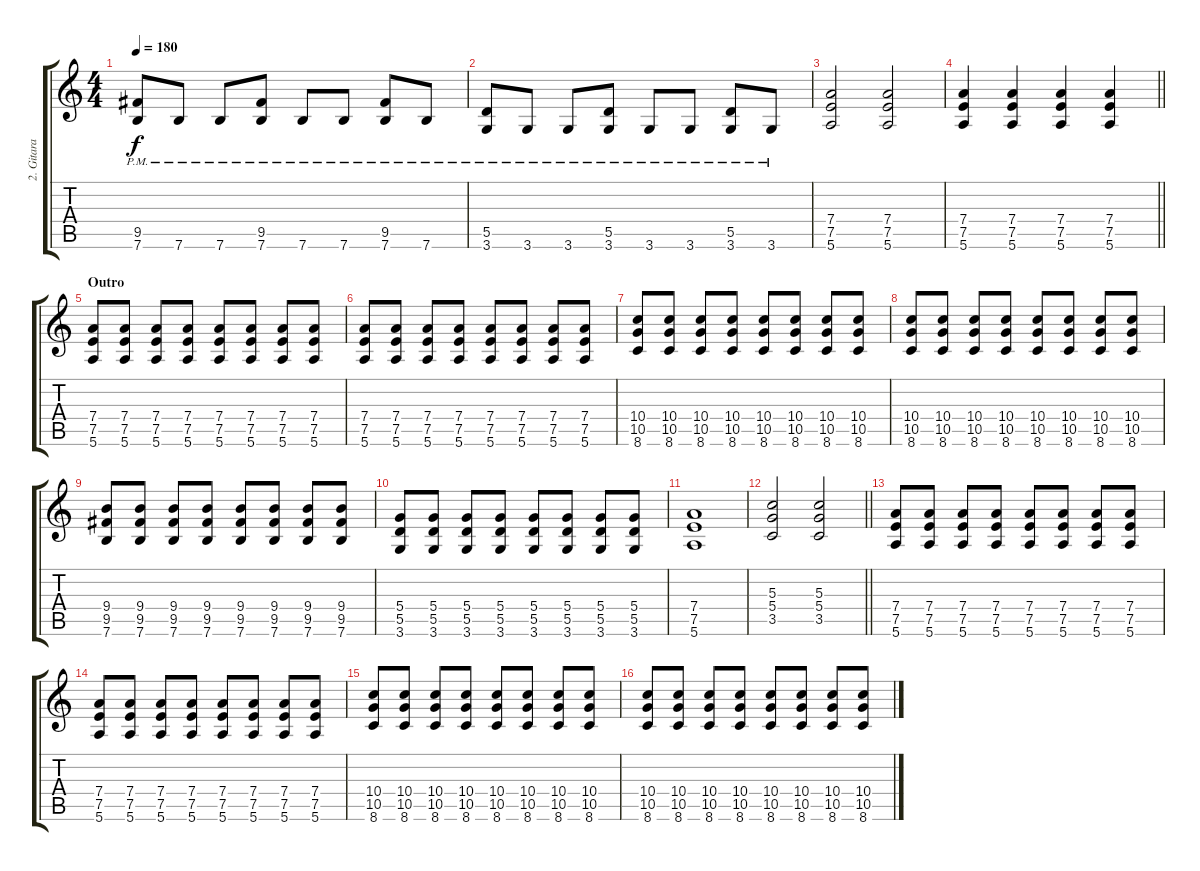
\track ("2. Gitara" "2. Gitara") {instrument distortionguitar}
\staff {score tabs}
\tuning (E4 B3 G3 D3 A2 E2) {hide}
\ts (4 4)
\tempo 180
\clef g2
\ks c
(9.5{pm} 7.6{pm}).8{dy f} 7.6{pm}.8 7.6{pm}.8 (9.5{pm} 7.6{pm}).8 7.6{pm}.8 7.6{pm}.8 (9.5{pm} 7.6{pm}).8 7.6{pm}.8 |
(5.5{pm} 3.6{pm}).8 3.6{pm}.8 3.6{pm}.8 (5.5{pm} 3.6{pm}).8 3.6{pm}.8 3.6{pm}.8 (5.5{pm} 3.6{pm}).8 3.6{pm}.8 |
(7.4 7.5 5.6).2 (7.4 7.5 5.6).2 |
\barLineRight lightlight
(7.4 7.5 5.6).4 (7.4 7.5 5.6).4 (7.4 7.5 5.6).4 (7.4 7.5 5.6).4 |
\section ("" "Outro")
(7.4 7.5 5.6).8 (7.4 7.5 5.6).8 (7.4 7.5 5.6).8 (7.4 7.5 5.6).8 (7.4 7.5 5.6).8 (7.4 7.5 5.6).8 (7.4 7.5 5.6).8 (7.4 7.5 5.6).8 |
(7.4 7.5 5.6).8 (7.4 7.5 5.6).8 (7.4 7.5 5.6).8 (7.4 7.5 5.6).8 (7.4 7.5 5.6).8 (7.4 7.5 5.6).8 (7.4 7.5 5.6).8 (7.4 7.5 5.6).8 |
(10.4 10.5 8.6).8 (10.4 10.5 8.6).8 (10.4 10.5 8.6).8 (10.4 10.5 8.6).8 (10.4 10.5 8.6).8 (10.4 10.5 8.6).8 (10.4 10.5 8.6).8 (10.4 10.5 8.6).8 |
(10.4 10.5 8.6).8 (10.4 10.5 8.6).8 (10.4 10.5 8.6).8 (10.4 10.5 8.6).8 (10.4 10.5 8.6).8 (10.4 10.5 8.6).8 (10.4 10.5 8.6).8 (10.4 10.5 8.6).8 |
(9.4 9.5 7.6).8 (9.4 9.5 7.6).8 (9.4 9.5 7.6).8 (9.4 9.5 7.6).8 (9.4 9.5 7.6).8 (9.4 9.5 7.6).8 (9.4 9.5 7.6).8 (9.4 9.5 7.6).8 |
(5.4 5.5 3.6).8 (5.4 5.5 3.6).8 (5.4 5.5 3.6).8 (5.4 5.5 3.6).8 (5.4 5.5 3.6).8 (5.4 5.5 3.6).8 (5.4 5.5 3.6).8 (5.4 5.5 3.6).8 |
(7.4 7.5 5.6).1 |
\barLineRight lightlight
(5.3 5.4 3.5).2 (5.3 5.4 3.5).2 |
(7.4 7.5 5.6).8 (7.4 7.5 5.6).8 (7.4 7.5 5.6).8 (7.4 7.5 5.6).8 (7.4 7.5 5.6).8 (7.4 7.5 5.6).8 (7.4 7.5 5.6).8 (7.4 7.5 5.6).8 |
(7.4 7.5 5.6).8 (7.4 7.5 5.6).8 (7.4 7.5 5.6).8 (7.4 7.5 5.6).8 (7.4 7.5 5.6).8 (7.4 7.5 5.6).8 (7.4 7.5 5.6).8 (7.4 7.5 5.6).8 |
(10.4 10.5 8.6).8 (10.4 10.5 8.6).8 (10.4 10.5 8.6).8 (10.4 10.5 8.6).8 (10.4 10.5 8.6).8 (10.4 10.5 8.6).8 (10.4 10.5 8.6).8 (10.4 10.5 8.6).8 |
(10.4 10.5 8.6).8 (10.4 10.5 8.6).8 (10.4 10.5 8.6).8 (10.4 10.5 8.6).8 (10.4 10.5 8.6).8 (10.4 10.5 8.6).8 (10.4 10.5 8.6).8 (10.4 10.5 8.6).8
